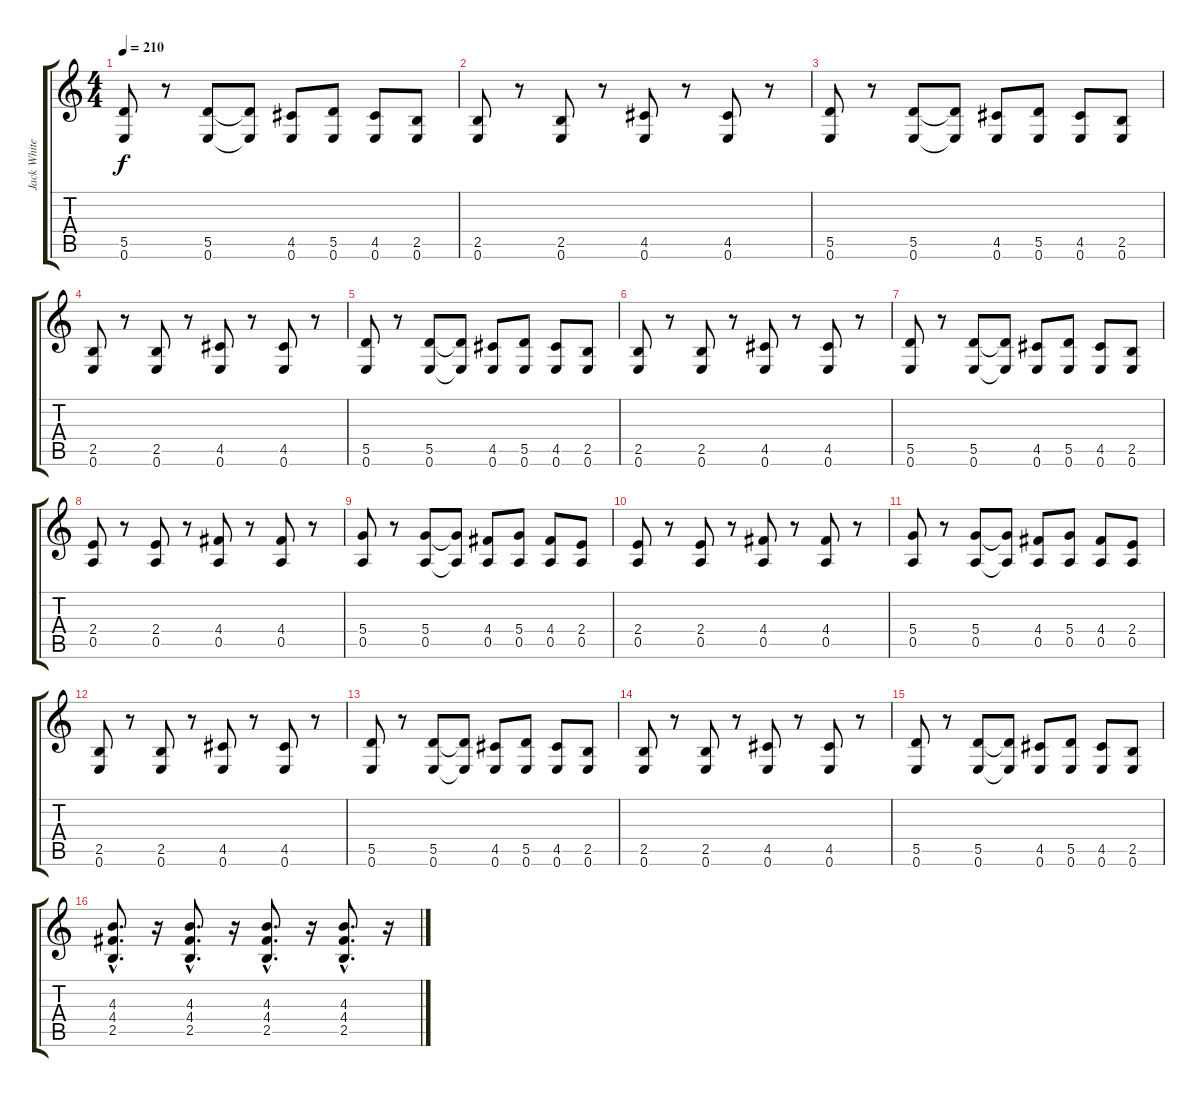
\track ("Jack White (Guitar)" "Jack White") {instrument overdrivenguitar}
\staff {score tabs}
\tuning (E4 B3 G3 D3 A2 E2) {hide}
\ts (4 4)
\tempo 210
\clef g2
\ks c
(5.5 0.6).8{dy f} r.8 (5.5 0.6).8 (5.5{t} 0.6{t}).8 (4.5 0.6).8 (5.5 0.6).8 (4.5 0.6).8 (2.5 0.6).8 |
(2.5 0.6).8 r.8 (2.5 0.6).8 r.8 (4.5 0.6).8 r.8 (4.5 0.6).8 r.8 |
(5.5 0.6).8 r.8 (5.5 0.6).8 (5.5{t} 0.6{t}).8 (4.5 0.6).8 (5.5 0.6).8 (4.5 0.6).8 (2.5 0.6).8 |
(2.5 0.6).8 r.8 (2.5 0.6).8 r.8 (4.5 0.6).8 r.8 (4.5 0.6).8 r.8 |
(5.5 0.6).8 r.8 (5.5 0.6).8 (5.5{t} 0.6{t}).8 (4.5 0.6).8 (5.5 0.6).8 (4.5 0.6).8 (2.5 0.6).8 |
(2.5 0.6).8 r.8 (2.5 0.6).8 r.8 (4.5 0.6).8 r.8 (4.5 0.6).8 r.8 |
(5.5 0.6).8 r.8 (5.5 0.6).8 (5.5{t} 0.6{t}).8 (4.5 0.6).8 (5.5 0.6).8 (4.5 0.6).8 (2.5 0.6).8 |
(2.4 0.5).8 r.8 (2.4 0.5).8 r.8 (4.4 0.5).8 r.8 (4.4 0.5).8 r.8 |
(5.4 0.5).8 r.8 (5.4 0.5).8 (5.4{t} 0.5{t}).8 (4.4 0.5).8 (5.4 0.5).8 (4.4 0.5).8 (2.4 0.5).8 |
(2.4 0.5).8 r.8 (2.4 0.5).8 r.8 (4.4 0.5).8 r.8 (4.4 0.5).8 r.8 |
(5.4 0.5).8 r.8 (5.4 0.5).8 (5.4{t} 0.5{t}).8 (4.4 0.5).8 (5.4 0.5).8 (4.4 0.5).8 (2.4 0.5).8 |
(2.5 0.6).8 r.8 (2.5 0.6).8 r.8 (4.5 0.6).8 r.8 (4.5 0.6).8 r.8 |
(5.5 0.6).8 r.8 (5.5 0.6).8 (5.5{t} 0.6{t}).8 (4.5 0.6).8 (5.5 0.6).8 (4.5 0.6).8 (2.5 0.6).8 |
(2.5 0.6).8 r.8 (2.5 0.6).8 r.8 (4.5 0.6).8 r.8 (4.5 0.6).8 r.8 |
(5.5 0.6).8 r.8 (5.5 0.6).8 (5.5{t} 0.6{t}).8 (4.5 0.6).8 (5.5 0.6).8 (4.5 0.6).8 (2.5 0.6).8 |
(4.3{hac} 4.4{hac} 2.5{hac}).8{d} r.16 (4.3{hac} 4.4{hac} 2.5{hac}).8{d} r.16 (4.3{hac} 4.4{hac} 2.5{hac}).8{d} r.16 (4.3{hac} 4.4{hac} 2.5{hac}).8{d} r.16
